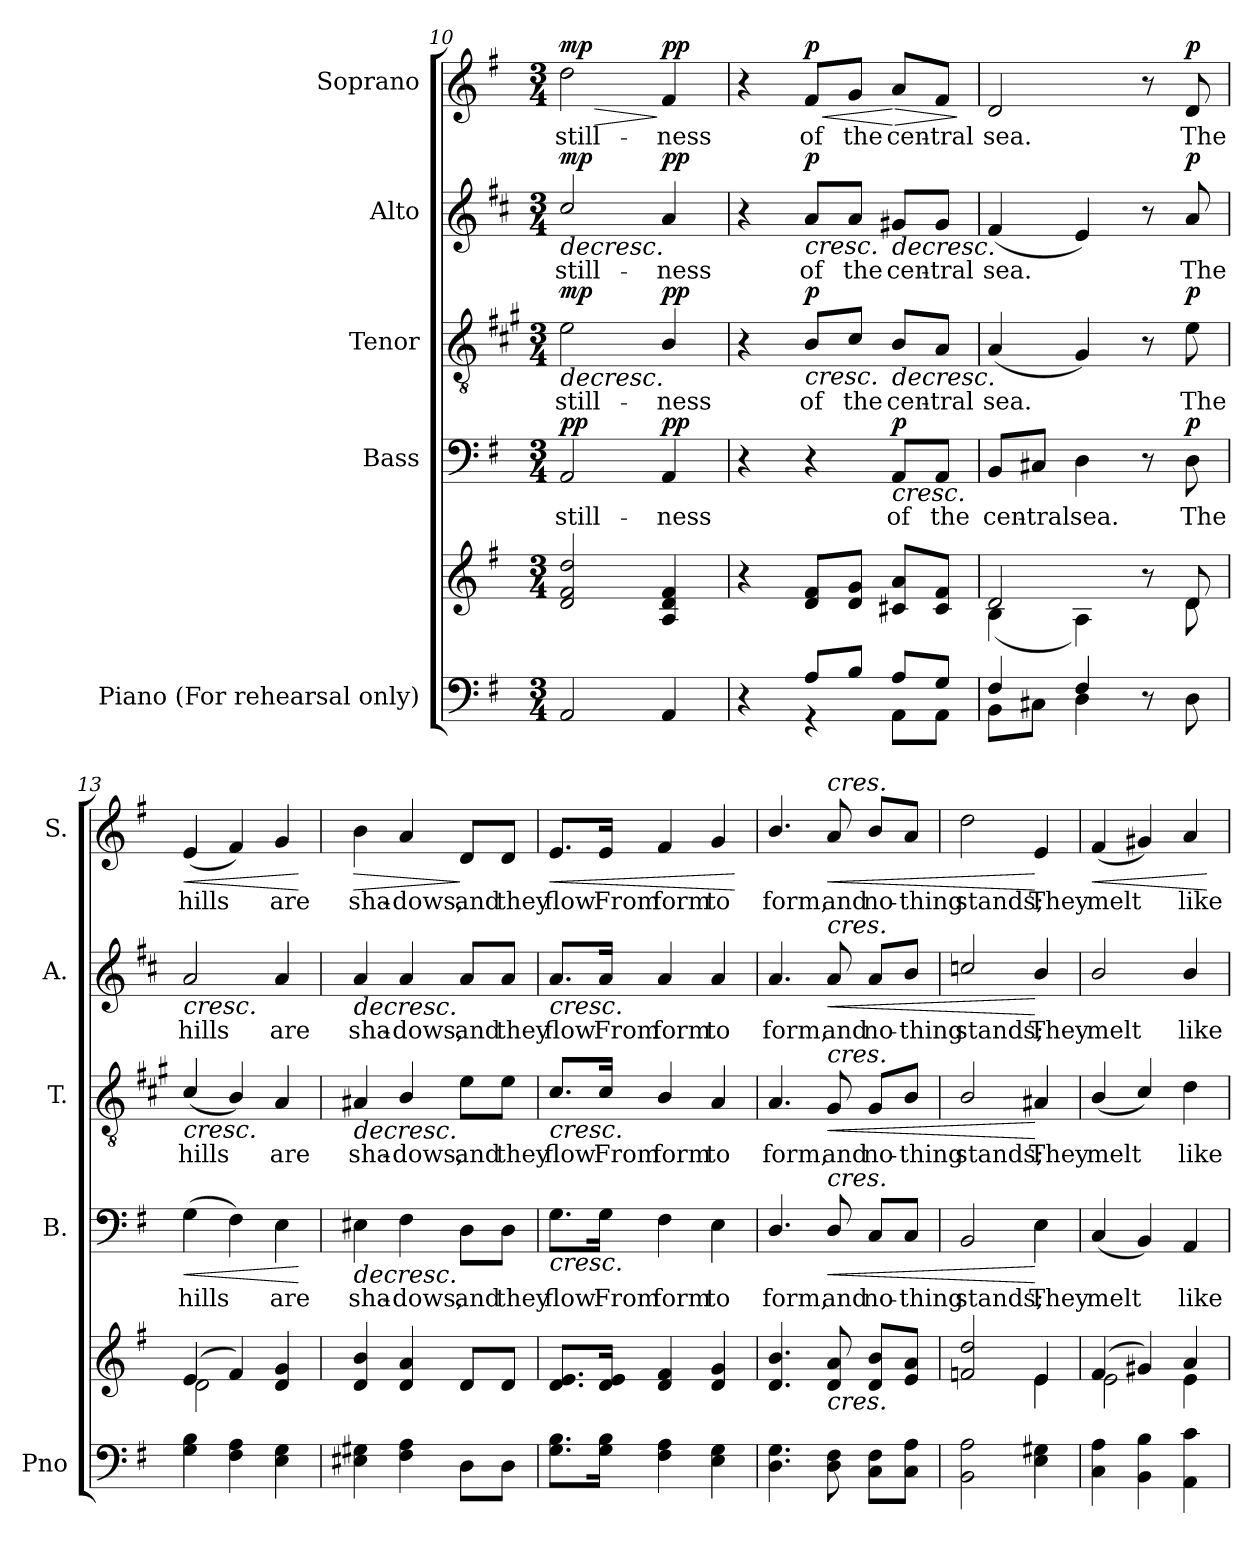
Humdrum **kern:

**kern	**kern	**dynam	**kern	**text	**dynam	**kern	**text	**dynam	**kern	**text	**dynam	**kern	**text	**dynam
*part5	*part5	*part5	*part4	*part4	*part4	*part3	*part3	*part3	*part2	*part2	*part2	*part1	*part1	*part1
*staff6	*staff5	*staff5/6	*staff4	*staff4	*staff4	*staff3	*staff3	*staff3	*staff2	*staff2	*staff2	*staff1	*staff1	*staff1
*I"Piano                       (For rehearsal only)	*	*	*I"Bass	*	*	*I"Tenor	*	*	*I"Alto	*	*	*I"Soprano	*	*
*I'Pno	*	*	*I'B.	*	*	*I'T.	*	*	*I'A.	*	*	*I'S.	*	*
*clefF4	*clefG2	*	*clefF4	*	*	*clefGv2	*	*	*clefG2	*	*	*clefG2	*	*
*	*	*	*	*	*	*ITrd1c2	*	*	*ITrd4c7	*	*	*	*	*
*k[f#]	*k[f#]	*	*k[f#]	*	*	*k[f#]	*	*	*k[f#]	*	*	*k[f#]	*	*
*M3/4	*M3/4	*	*M3/4	*	*	*M3/4	*	*	*M3/4	*	*	*M3/4	*	*
=10	=10	=10	=10	=10	=10	=10	=10	=10	=10	=10	=10	=10	=10	=10
!	!	!LO:DY:a=2	!	!LO:LY:b	!	!	!LO:LY:b	!LO:HP:b	!	!LO:LY:b	!LO:HP:b	!	!LO:LY:b	!LO:HP:b
!	!	!LO:DY:n=1:a	!	!	!LO:DY:a	!	!	!LO:DY:n=1:a	!	!	!LO:DY:n=1:a	!	!	!LO:DY:n=1:a
2AA/	2d/ 2f#/ 2dd/	mp mp	2AA/	still-	pp	2d\	still-	> mp	2f#/	still-	> mp	2dd\	still-	> mp
!	!	!	!	!LO:LY:b	!LO:DY:a	!	!LO:LY:b	!LO:DY:n=2:a	!	!LO:LY:b	!LO:DY:n=2:a	!	!LO:LY:b	!LO:DY:n=2:a
4AA/	4A/ 4d/ 4f#/	.	4AA/	-ness	pp	4A/	-ness	pp	4d/	-ness	pp	4f#/	-ness	] pp
!!LO:PB:g=z
=11	=11	=11	=11	=11	=11	=11	=11	=11	=11	=11	=11	=11	=11	=11
*^	*	*	*	*	*	*	*	*	*	*	*	*	*	*
4r	4ryy	4r	.	4r	.	.	4r	.	.	4r	.	.	4r	.	.
!	!	!	!	!	!	!	!	!LO:LY:b	!LO:HP:b	!	!LO:LY:b	!LO:HP:b	!	!LO:LY:b	!LO:HP:b
!	!	!	!	!	!	!	!	!	!LO:DY:n=1:a	!	!	!LO:DY:n=1:a	!	!	!LO:DY:n=1:a
8A/L	4r	8d/ 8f#/L	.	4r	.	.	8A/L	of	< p	8d/L	of	< p	8f#/L	of	< p
!	!	!	!	!	!	!	!	!LO:LY:b	!	!	!LO:LY:b	!	!	!LO:LY:b	!
8B/J	.	8d/ 8g/J	.	.	.	.	8B/J	the	.	8d/J	the	.	8g/J	the	.
!	!	!	!	!	!LO:LY:b	!LO:HP:b	!	!LO:LY:b	!LO:HP:n=1:b	!	!LO:LY:b	!LO:HP:n=1:b	!	!LO:LY:b	!LO:HP:n=1:b
!	!	!	!	!	!	!LO:DY:n=1:a	!	!	!	!	!	!	!	!	!
8A/L	8AA\L	8c#X/ 8a/L	.	8AA/L	of	< p	8A/L	cen-	] >	8c#X/L	cen-	] >	8a/L	cen-	[ >
!	!	!	!	!	!LO:LY:b	!	!	!LO:LY:b	!	!	!LO:LY:b	!	!	!LO:LY:b	!
8G/J	8AA\J	8c#/ 8f#/J	.	8AA/J	the	.	8G/J	-tral	.	8c#/J	-tral	.	8f#/J	-tral	.
*v	*v	*	*	*	*	*	*	*	*	*	*	*	*	*	*
.	.	.	.	.	.	.	.	[	.	.	[	.	.	]
=12	=12	=12	=12	=12	=12	=12	=12	=12	=12	=12	=12	=12	=12	=12
*^	*^	*	*	*	*	*	*	*	*	*	*	*	*	*
!	!	!	!	!	!	!LO:LY:b	!	!	!LO:LY:b	!	!	!LO:LY:b	!	!	!LO:LY:b	!
4F#/	8BB\L	2d/	(<4B\	.	8BB/L	cen-	.	(<4G/	sea.	.	(<4B/	sea.	.	2d/	sea.	.
!	!	!	!	!	!	!LO:LY:b	!	!	!	!	!	!	!	!	!	!
.	8C#X\J	.	.	.	8C#X/J	-tral	.	.	.	.	.	.	.	.	.	.
!	!	!	!	!	!	!LO:LY:b	!	!	!	!	!	!	!	!	!	!
4F#/	4D\	.	4A\)	.	4D\	sea.	.	4F#/)	.	.	4A/)	.	.	.	.	.
8r	4ryy	8r	8ryy	.	8r	.	.	8r	.	.	8r	.	.	8r	.	.
!	!	!	!	!	!	!LO:LY:b	!LO:DY:a	!	!LO:LY:b	!LO:DY:a	!	!LO:LY:b	!LO:DY:a	!	!LO:LY:b	!LO:DY:a
8D\	.	8d/	8d\	.	8D\	The	p	8d\	The	p	8d/	The	p	8d/	The	p
*v	*v	*	*	*	*	*	*	*	*	*	*	*	*	*	*	*
=13	=13	=13	=13	=13	=13	=13	=13	=13	=13	=13	=13	=13	=13	=13	=13
!	!	!	!	!	!LO:LY:b	!LO:HP:b	!	!LO:LY:b	!LO:HP:b	!	!LO:LY:b	!LO:HP:b	!	!LO:LY:b	!LO:HP:b
4G\ 4B\	(>4e/	2d\	.	(>4G\	hills	<	(<4B/	hills	<	2d/	hills	<	(<4e/	hills	<
4F#\ 4A\	4f#/)	.	.	4F#\)	.	.	4A/)	.	.	.	.	.	4f#/)	.	.
!	!	!	!	!	!LO:LY:b	!	!	!LO:LY:b	!	!	!LO:LY:b	!	!	!LO:LY:b	!
4E\ 4G\	4d/ 4g/	4ryy	.	4E\	are	.	4G/	are	.	4d/	are	.	4g/	are	.
*	*v	*v	*	*	*	*	*	*	*	*	*	*	*	*	*
.	.	.	.	.	[	.	.	]	.	.	]	.	.	[
=14	=14	=14	=14	=14	=14	=14	=14	=14	=14	=14	=14	=14	=14	=14
!	!	!	!	!LO:LY:b	!LO:HP:b	!	!LO:LY:b	!LO:HP:b	!	!LO:LY:b	!LO:HP:b	!	!LO:LY:b	!LO:HP:b
4E#X\ 4G#X\	4d/ 4b/	.	4E#X\	sha-	>	4G#X/	sha-	>	4d/	sha-	>	4b\	sha-	>
!	!	!	!	!LO:LY:b	!	!	!LO:LY:b	!	!	!LO:LY:b	!	!	!LO:LY:b	!
4F#\ 4A\	4d/ 4a/	.	4F#\	-dows,	.	4A/	-dows,	.	4d/	-dows,	.	4a/	-dows,	.
!	!	!	!	!LO:LY:b	!	!	!LO:LY:b	!	!	!LO:LY:b	!	!	!LO:LY:b	!
8D\L	8d/L	.	8D\L	and	[	8d\L	and	[	8d/L	and	[	8d/L	and	]
!	!	!	!	!LO:LY:b	!	!	!LO:LY:b	!	!	!LO:LY:b	!	!	!LO:LY:b	!
8D\J	8d/J	.	8D\J	they	.	8d\J	they	.	8d/J	they	.	8d/J	they	.
!!LO:LB:g=z
=15	=15	=15	=15	=15	=15	=15	=15	=15	=15	=15	=15	=15	=15	=15
!	!	!	!	!LO:LY:b	!LO:HP:b	!	!LO:LY:b	!LO:HP:b	!	!LO:LY:b	!LO:HP:b	!	!LO:LY:b	!LO:HP:b
8.G\ 8.B\L	8.d/ 8.e/L	.	8.G\L	flow	<	8.B/L	flow	<	8.d/L	flow	<	8.e/L	flow	<
!	!	!	!	!LO:LY:b	!	!	!LO:LY:b	!	!	!LO:LY:b	!	!	!LO:LY:b	!
16G\ 16B\Jk	16d/ 16e/Jk	.	16G\Jk	From	.	16B/Jk	From	.	16d/Jk	From	.	16e/Jk	From	.
!	!	!	!	!LO:LY:b	!	!	!LO:LY:b	!	!	!LO:LY:b	!	!	!LO:LY:b	!
4F#\ 4A\	4d/ 4f#/	.	4F#\	form	.	4A/	form	.	4d/	form	.	4f#/	form	.
!	!	!	!	!LO:LY:b	!	!	!LO:LY:b	!	!	!LO:LY:b	!	!	!LO:LY:b	!
4E\ 4G\	4d/ 4g/	.	4E\	to	.	4G/	to	.	4d/	to	.	4g/	to	.
.	.	.	.	.	]	.	.	]	.	.	]	.	.	[
=16	=16	=16	=16	=16	=16	=16	=16	=16	=16	=16	=16	=16	=16	=16
!	!	!	!	!LO:LY:b	!	!	!LO:LY:b	!	!	!LO:LY:b	!	!	!LO:LY:b	!
4.D\ 4.G\	4.d/ 4.b/	.	4.D/	form,	.	4.G/	form,	.	4.d/	form,	.	4.b/	form,	.
!	!	!	!	!	!	!	!	!	!	!	!	!LO:TX:a:i:t=cres.	!	!
!	!	!	!	!	!	!	!	!	!LO:TX:a:i:t=cres.	!	!	!	!	!
!	!	!	!	!	!	!LO:TX:a:i:t=cres.	!	!	!	!	!	!	!	!
!	!	!	!LO:TX:a:i:t=cres.	!	!	!	!	!	!	!	!	!	!	!
!	!LO:TX:b:i:t=cres.	!	!	!	!	!	!	!	!	!	!	!	!	!
!	!	!	!	!LO:LY:b	!LO:HP:b	!	!LO:LY:b	!LO:HP:b	!	!LO:LY:b	!LO:HP:b	!	!LO:LY:b	!LO:HP:b
8D\ 8F#\	8d/ 8a/	.	8D/	and	<	8F#/	and	<	8d/	and	<	8a/	and	<
!	!	!	!	!LO:LY:b	!	!	!LO:LY:b	!	!	!LO:LY:b	!	!	!LO:LY:b	!
8C\ 8F#\L	8d/ 8b/L	.	8C/L	no-	.	8F#/L	no-	.	8d/L	no-	.	8b/L	no-	.
!	!	!	!	!LO:LY:b	!	!	!LO:LY:b	!	!	!LO:LY:b	!	!	!LO:LY:b	!
8C\ 8A\J	8e/ 8a/J	.	8C/J	-thing	.	8A/J	-thing	.	8e/J	-thing	.	8a/J	-thing	.
=17	=17	=17	=17	=17	=17	=17	=17	=17	=17	=17	=17	=17	=17	=17
*	*^	*	*	*	*	*	*	*	*	*	*	*	*	*
!	!	!	!	!	!LO:LY:b	!	!	!LO:LY:b	!	!	!LO:LY:b	!	!	!LO:LY:b	!
2BB\ 2A\	2fn/ 2dd/	2ryy	.	2BB/	stands;	.	2A/	stands;	.	2fn/	stands;	.	2dd\	stands;	.
!	!	!	!	!	!LO:LY:b	!	!	!LO:LY:b	!	!	!LO:LY:b	!	!	!LO:LY:b	!
4E\ 4G#X\	4e/	4e\	.	4E\	They	[	4G#X/	They	[	4e/	They	[	4e/	They	[
=18	=18	=18	=18	=18	=18	=18	=18	=18	=18	=18	=18	=18	=18	=18	=18
!	!	!	!	!	!LO:LY:b	!	!	!LO:LY:b	!	!	!LO:LY:b	!	!	!LO:LY:b	!LO:HP:b
4C\ 4A\	(>4f#/	2e\	.	(<4C/	melt	.	(<4A/	melt	.	2e/	melt	.	(>4f#/	melt	<
4BB\ 4B\	4g#X/)	.	.	4BB/)	.	.	4B/)	.	.	.	.	.	4g#X/)	.	.
!	!	!	!	!	!LO:LY:b	!	!	!LO:LY:b	!	!	!LO:LY:b	!	!	!LO:LY:b	!
4AA\ 4c\	4a/	4e\	.	4AA/	like	.	4c\	like	.	4e/	like	.	4a/	like	.
*	*v	*v	*	*	*	*	*	*	*	*	*	*	*	*	*
.	.	.	.	.	[	.	.	[	.	.	[	.	.	[
=	=	=	=	=	=	=	=	=	=	=	=	=	=	=
*-	*-	*-	*-	*-	*-	*-	*-	*-	*-	*-	*-	*-	*-	*-
